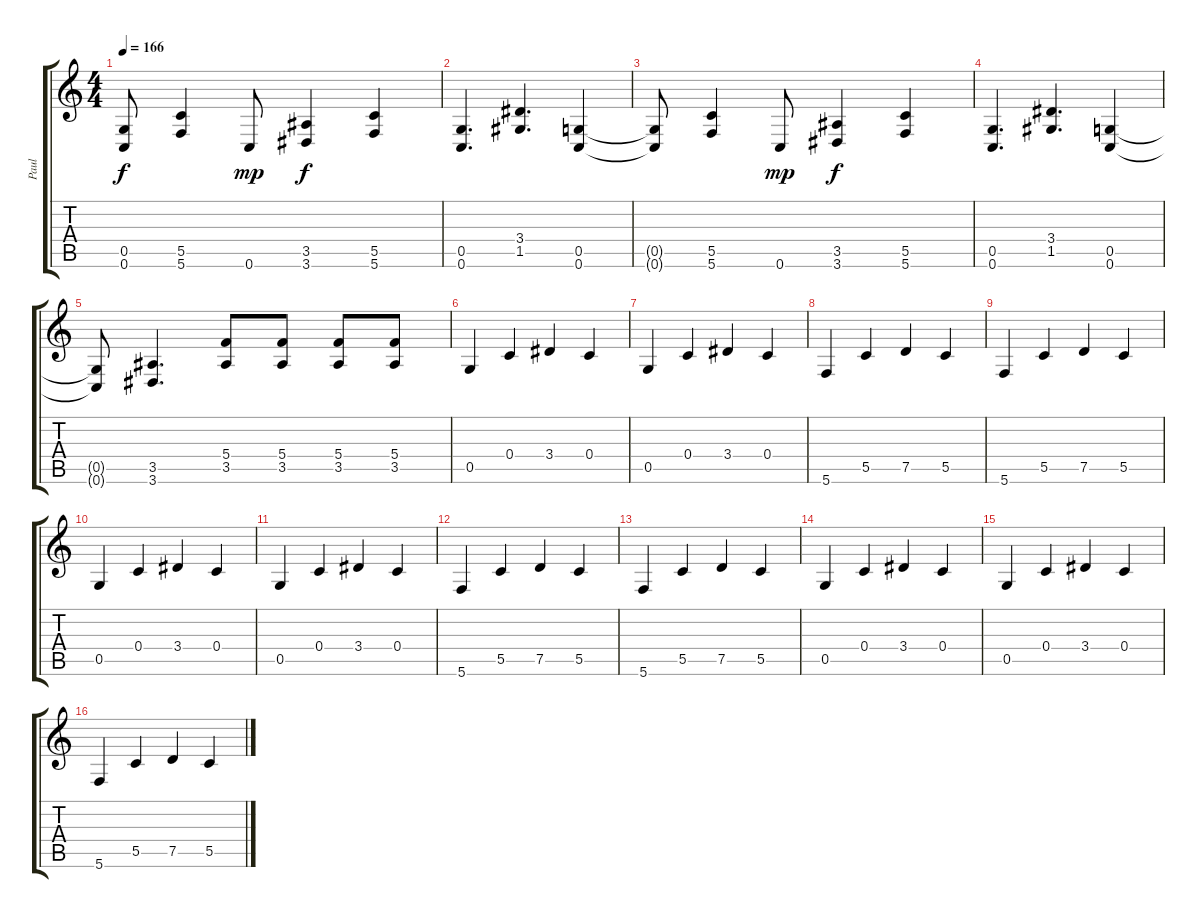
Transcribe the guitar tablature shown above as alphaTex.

\track ("Paul" "Paul") {instrument distortionguitar}
\staff {score tabs}
\tuning (D4 A3 F3 C3 G2 C2) {hide}
\ts (4 4)
\tempo 166
\clef g2
\ks c
(0.5{t} 0.6{t}).8{dy f} (5.5 5.6).4 0.6.8{dy mp} (3.5 3.6).4{dy f} (5.5 5.6).4 |
(0.5 0.6).4{d} (3.4 1.5).4{d} (0.5 0.6).4 |
(0.5{t} 0.6{t}).8 (5.5 5.6).4 0.6.8{dy mp} (3.5 3.6).4{dy f} (5.5 5.6).4 |
(0.5 0.6).4{d} (3.4 1.5).4{d} (0.5 0.6).4 |
(0.5{t} 0.6{t}).8 (3.5 3.6).4{d} (5.4 3.5).8 (5.4 3.5).8 (5.4 3.5).8 (5.4 3.5).8 |
0.5.4{instrument electricguitarclean} 0.4.4 3.4.4 0.4.4 |
0.5.4 0.4.4 3.4.4 0.4.4 |
5.6.4 5.5.4 7.5.4 5.5.4 |
5.6.4 5.5.4 7.5.4 5.5.4 |
0.5.4 0.4.4 3.4.4 0.4.4 |
0.5.4 0.4.4 3.4.4 0.4.4 |
5.6.4 5.5.4 7.5.4 5.5.4 |
5.6.4 5.5.4 7.5.4 5.5.4 |
0.5.4 0.4.4 3.4.4 0.4.4 |
0.5.4 0.4.4 3.4.4 0.4.4 |
5.6.4 5.5.4 7.5.4 5.5.4
